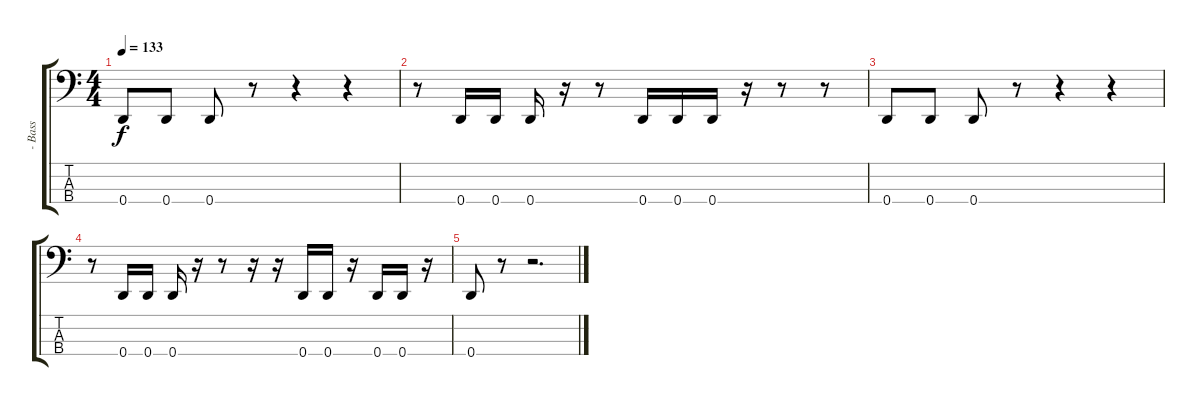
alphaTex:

\track (" - Bass" " - Bass") {instrument electricbasspick}
\staff {score tabs}
\tuning (G2 D2 A1 D1) {hide}
\ts (4 4)
\tempo 133
\clef f4
\ks c
0.4.8{dy f} 0.4.8 0.4.8 r.8 r.4 r.4 |
r.8 0.4.16 0.4.16 0.4.16 r.16 r.8 0.4.16 0.4.16 0.4.16 r.16 r.8 r.8 |
0.4.8 0.4.8 0.4.8 r.8 r.4 r.4 |
r.8 0.4.16 0.4.16 0.4.16 r.16 r.8 r.16 r.16 0.4.16 0.4.16 r.16 0.4.16 0.4.16 r.16 |
0.4.8 r.8 r.2{d}
